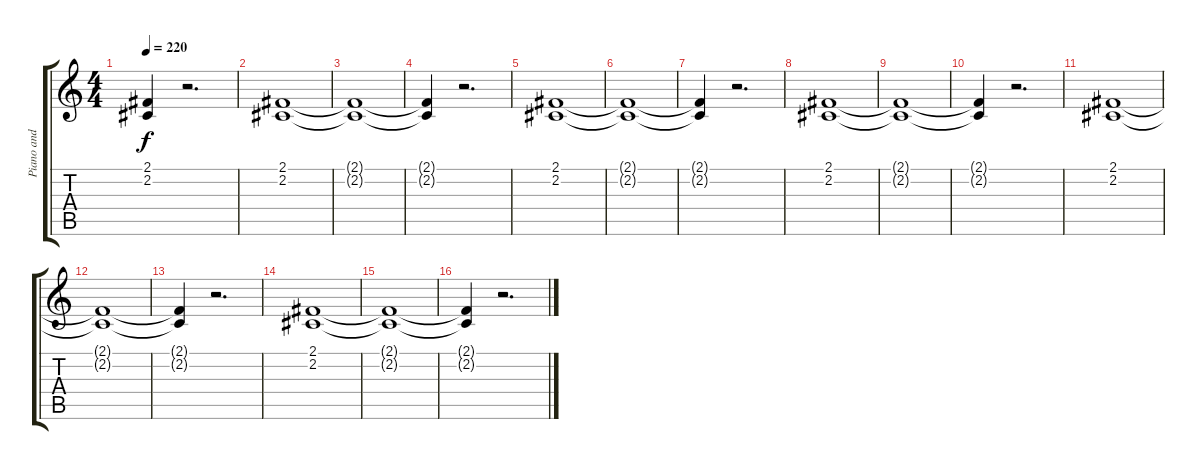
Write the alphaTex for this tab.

\track ("Piano and Choir - > Mustis" "Piano and ") {instrument electricpiano2}
\staff {score tabs}
\tuning (E4 B3 G3 D3 A2 E2) {hide}
\ts (4 4)
\tempo 220
\clef g2
\ks c
(2.1{t} 2.2{t}).4{dy f} r.2{d} |
(2.1 2.2).1 |
(2.1{t} 2.2{t}).1 |
(2.1{t} 2.2{t}).4 r.2{d} |
(2.1 2.2).1 |
(2.1{t} 2.2{t}).1 |
(2.1{t} 2.2{t}).4 r.2{d} |
(2.1 2.2).1 |
(2.1{t} 2.2{t}).1 |
(2.1{t} 2.2{t}).4 r.2{d} |
(2.1 2.2).1 |
(2.1{t} 2.2{t}).1 |
(2.1{t} 2.2{t}).4 r.2{d} |
(2.1 2.2).1 |
(2.1{t} 2.2{t}).1 |
(2.1{t} 2.2{t}).4 r.2{d}
